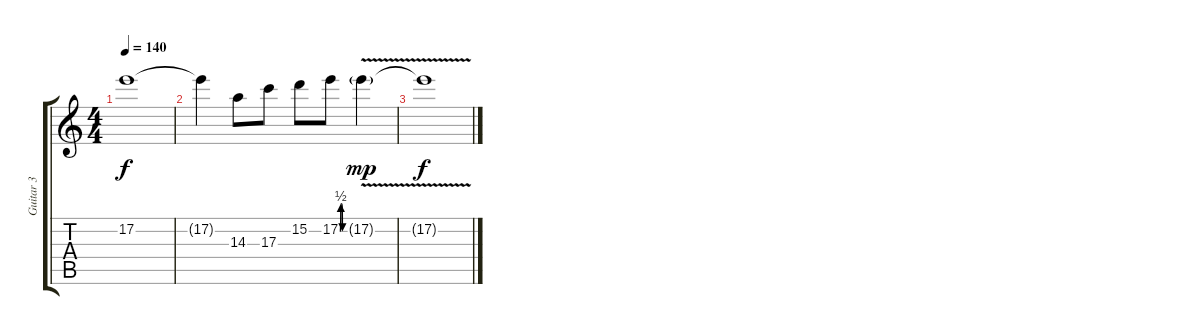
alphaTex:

\track ("Guitar 3" "Guitar 3") {instrument distortionguitar}
\staff {score tabs}
\tuning (E4 B3 G3 D3 A2 E2) {hide}
\ts (4 4)
\tempo 140
\clef g2
\ks c
17.2{t}.1{dy f} |
17.2{t}.4{volume 0} 14.3.8 17.3.8 15.2.8 17.2{be (custom 0 0 10 2 20 2 30 0 60 0)}.8 17.2{v g}.4{dy mp} |
17.2{t}.1{dy f}
